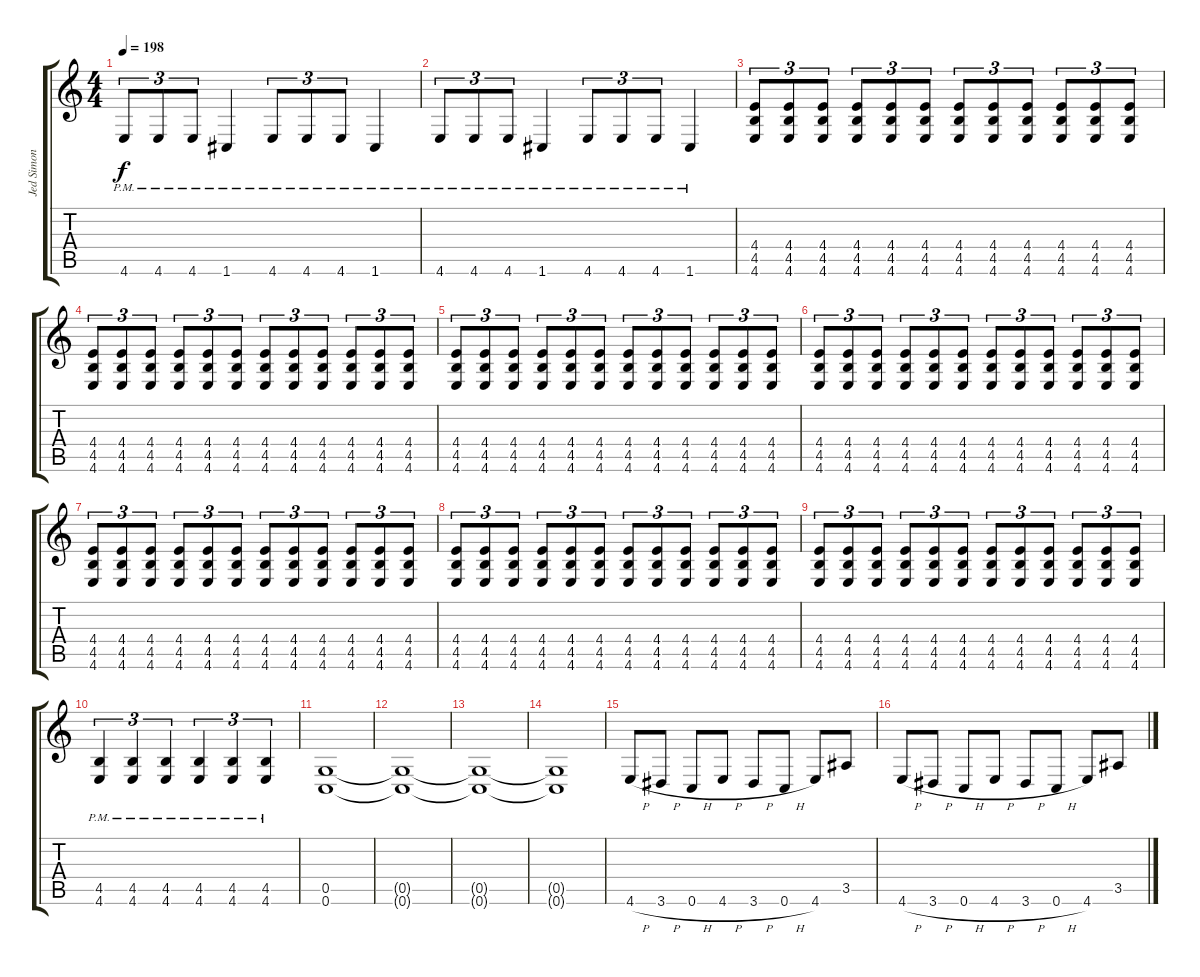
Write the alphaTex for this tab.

\track ("Jed Simon" "Jed Simon") {instrument distortionguitar}
\staff {score tabs}
\tuning (E4 C4 G3 C3 G2 C2) {hide}
\ts (4 4)
\tempo 198
\clef g2
\ks c
4.6{pm}.8{tu (3 2) dy f} 4.6{pm}.8{tu (3 2)} 4.6{pm}.8{tu (3 2)} 1.6{pm}.4 4.6{pm}.8{tu (3 2)} 4.6{pm}.8{tu (3 2)} 4.6{pm}.8{tu (3 2)} 1.6{pm}.4 |
4.6{pm}.8{tu (3 2)} 4.6{pm}.8{tu (3 2)} 4.6{pm}.8{tu (3 2)} 1.6{pm}.4 4.6{pm}.8{tu (3 2)} 4.6{pm}.8{tu (3 2)} 4.6{pm}.8{tu (3 2)} 1.6{pm}.4 |
(4.4 4.5 4.6).8{tu (3 2)} (4.4 4.5 4.6).8{tu (3 2)} (4.4 4.5 4.6).8{tu (3 2)} (4.4 4.5 4.6).8{tu (3 2)} (4.4 4.5 4.6).8{tu (3 2)} (4.4 4.5 4.6).8{tu (3 2)} (4.4 4.5 4.6).8{tu (3 2)} (4.4 4.5 4.6).8{tu (3 2)} (4.4 4.5 4.6).8{tu (3 2)} (4.4 4.5 4.6).8{tu (3 2)} (4.4 4.5 4.6).8{tu (3 2)} (4.4 4.5 4.6).8{tu (3 2)} |
(4.4 4.5 4.6).8{tu (3 2)} (4.4 4.5 4.6).8{tu (3 2)} (4.4 4.5 4.6).8{tu (3 2)} (4.4 4.5 4.6).8{tu (3 2)} (4.4 4.5 4.6).8{tu (3 2)} (4.4 4.5 4.6).8{tu (3 2)} (4.4 4.5 4.6).8{tu (3 2)} (4.4 4.5 4.6).8{tu (3 2)} (4.4 4.5 4.6).8{tu (3 2)} (4.4 4.5 4.6).8{tu (3 2)} (4.4 4.5 4.6).8{tu (3 2)} (4.4 4.5 4.6).8{tu (3 2)} |
(4.4 4.5 4.6).8{tu (3 2)} (4.4 4.5 4.6).8{tu (3 2)} (4.4 4.5 4.6).8{tu (3 2)} (4.4 4.5 4.6).8{tu (3 2)} (4.4 4.5 4.6).8{tu (3 2)} (4.4 4.5 4.6).8{tu (3 2)} (4.4 4.5 4.6).8{tu (3 2)} (4.4 4.5 4.6).8{tu (3 2)} (4.4 4.5 4.6).8{tu (3 2)} (4.4 4.5 4.6).8{tu (3 2)} (4.4 4.5 4.6).8{tu (3 2)} (4.4 4.5 4.6).8{tu (3 2)} |
(4.4 4.5 4.6).8{tu (3 2)} (4.4 4.5 4.6).8{tu (3 2)} (4.4 4.5 4.6).8{tu (3 2)} (4.4 4.5 4.6).8{tu (3 2)} (4.4 4.5 4.6).8{tu (3 2)} (4.4 4.5 4.6).8{tu (3 2)} (4.4 4.5 4.6).8{tu (3 2)} (4.4 4.5 4.6).8{tu (3 2)} (4.4 4.5 4.6).8{tu (3 2)} (4.4 4.5 4.6).8{tu (3 2)} (4.4 4.5 4.6).8{tu (3 2)} (4.4 4.5 4.6).8{tu (3 2)} |
(4.4 4.5 4.6).8{tu (3 2)} (4.4 4.5 4.6).8{tu (3 2)} (4.4 4.5 4.6).8{tu (3 2)} (4.4 4.5 4.6).8{tu (3 2)} (4.4 4.5 4.6).8{tu (3 2)} (4.4 4.5 4.6).8{tu (3 2)} (4.4 4.5 4.6).8{tu (3 2)} (4.4 4.5 4.6).8{tu (3 2)} (4.4 4.5 4.6).8{tu (3 2)} (4.4 4.5 4.6).8{tu (3 2)} (4.4 4.5 4.6).8{tu (3 2)} (4.4 4.5 4.6).8{tu (3 2)} |
(4.4 4.5 4.6).8{tu (3 2)} (4.4 4.5 4.6).8{tu (3 2)} (4.4 4.5 4.6).8{tu (3 2)} (4.4 4.5 4.6).8{tu (3 2)} (4.4 4.5 4.6).8{tu (3 2)} (4.4 4.5 4.6).8{tu (3 2)} (4.4 4.5 4.6).8{tu (3 2)} (4.4 4.5 4.6).8{tu (3 2)} (4.4 4.5 4.6).8{tu (3 2)} (4.4 4.5 4.6).8{tu (3 2)} (4.4 4.5 4.6).8{tu (3 2)} (4.4 4.5 4.6).8{tu (3 2)} |
(4.4 4.5 4.6).8{tu (3 2)} (4.4 4.5 4.6).8{tu (3 2)} (4.4 4.5 4.6).8{tu (3 2)} (4.4 4.5 4.6).8{tu (3 2)} (4.4 4.5 4.6).8{tu (3 2)} (4.4 4.5 4.6).8{tu (3 2)} (4.4 4.5 4.6).8{tu (3 2)} (4.4 4.5 4.6).8{tu (3 2)} (4.4 4.5 4.6).8{tu (3 2)} (4.4 4.5 4.6).8{tu (3 2)} (4.4 4.5 4.6).8{tu (3 2)} (4.4 4.5 4.6).8{tu (3 2)} |
(4.5{pm} 4.6{pm}).4{tu (3 2)} (4.5{pm} 4.6{pm}).4{tu (3 2)} (4.5{pm} 4.6{pm}).4{tu (3 2)} (4.5{pm} 4.6{pm}).4{tu (3 2)} (4.5{pm} 4.6{pm}).4{tu (3 2)} (4.5{pm} 4.6{pm}).4{tu (3 2)} |
(0.5 0.6).1 |
(0.5{t} 0.6{t}).1 |
(0.5{t} 0.6{t}).1 |
(0.5{t} 0.6{t}).1 |
4.6{h}.8 3.6{h}.8 0.6{h}.8 4.6{h}.8 3.6{h}.8 0.6{h}.8 4.6.8 3.5.8 |
4.6{h}.8 3.6{h}.8 0.6{h}.8 4.6{h}.8 3.6{h}.8 0.6{h}.8 4.6.8 3.5.8
